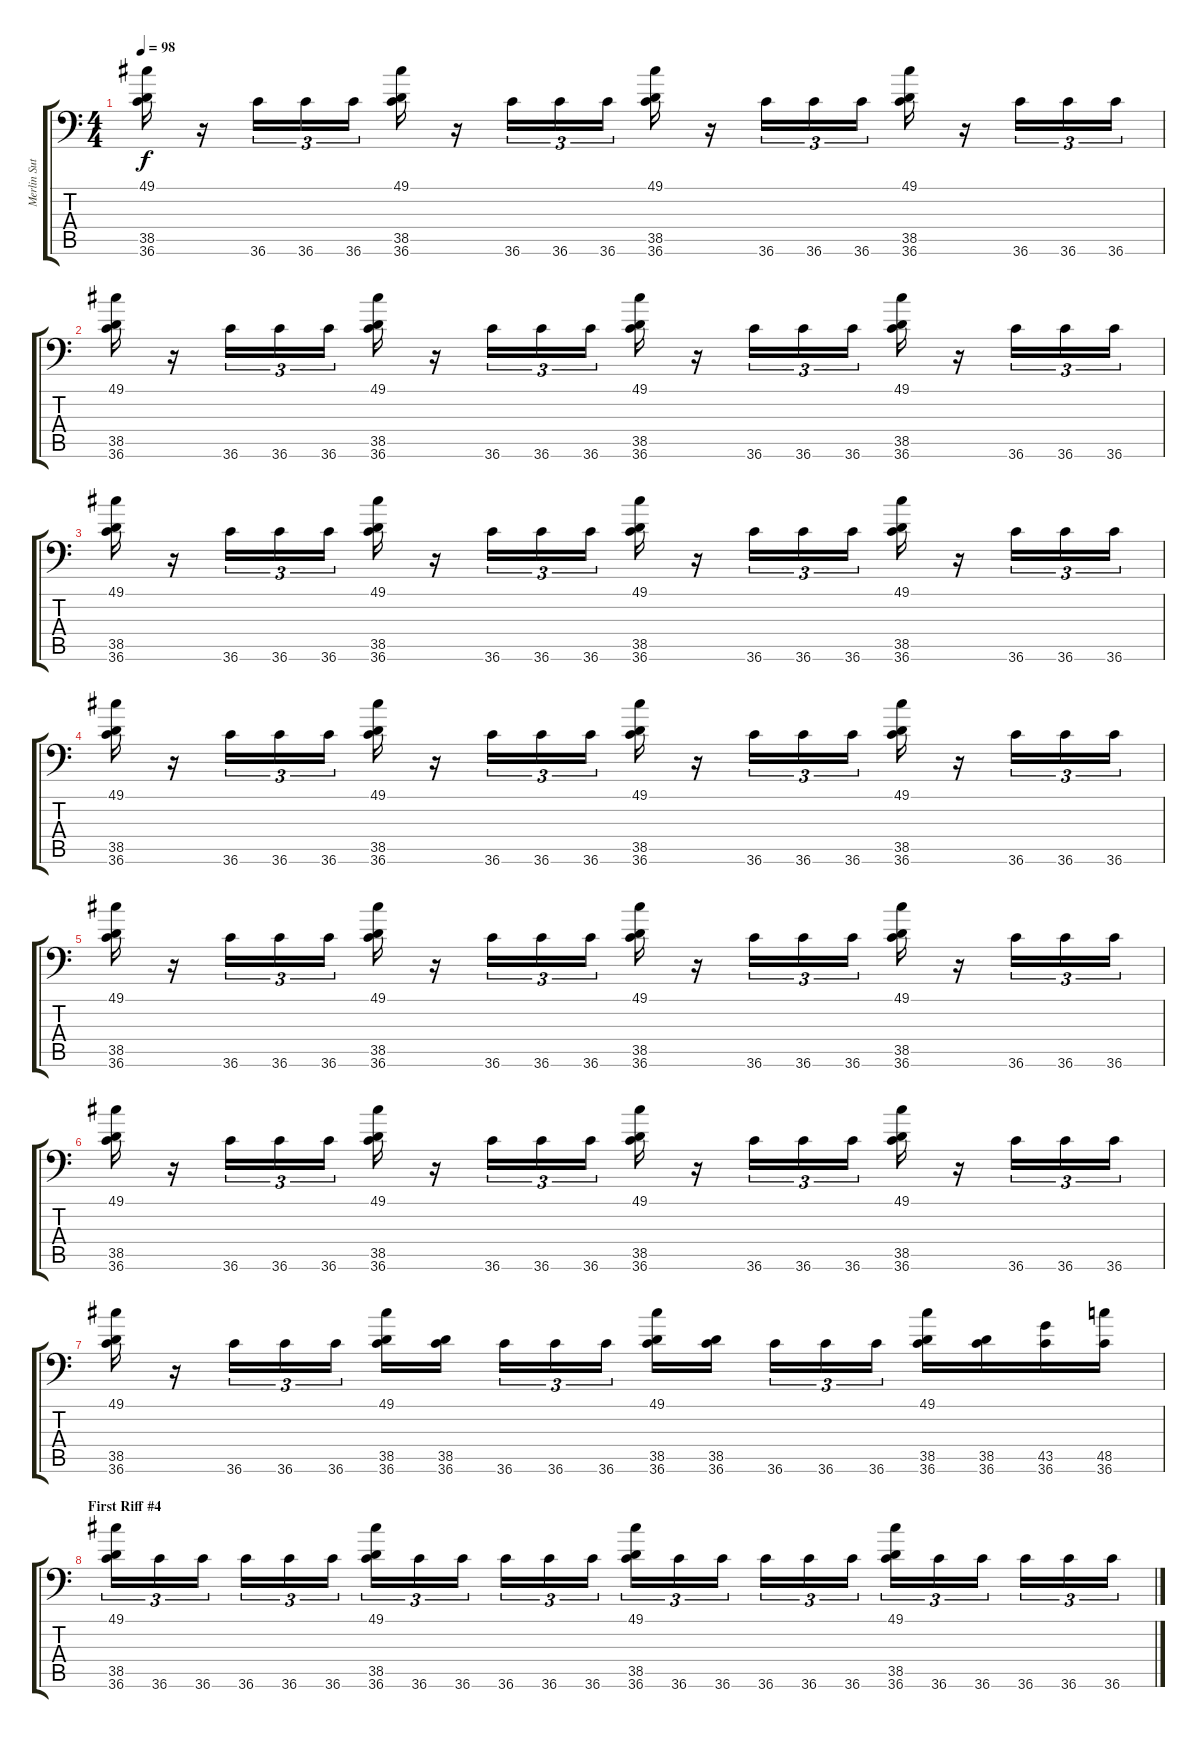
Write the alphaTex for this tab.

\track ("Merlin Sutter" "Merlin Sut") {instrument acousticgrandpiano}
\staff {score tabs}
\tuning (C-1 C-1 C-1 C-1 C-1 C-1) {hide}
\ts (4 4)
\tempo 98
\clef f4
\ks c
(49.1 38.5 36.6).16{dy f} r.16 36.6.16{tu (3 2)} 36.6.16{tu (3 2)} 36.6.16{tu (3 2)} (49.1 38.5 36.6).16 r.16 36.6.16{tu (3 2)} 36.6.16{tu (3 2)} 36.6.16{tu (3 2)} (49.1 38.5 36.6).16 r.16 36.6.16{tu (3 2)} 36.6.16{tu (3 2)} 36.6.16{tu (3 2)} (49.1 38.5 36.6).16 r.16 36.6.16{tu (3 2)} 36.6.16{tu (3 2)} 36.6.16{tu (3 2)} |
(49.1 38.5 36.6).16 r.16 36.6.16{tu (3 2)} 36.6.16{tu (3 2)} 36.6.16{tu (3 2)} (49.1 38.5 36.6).16 r.16 36.6.16{tu (3 2)} 36.6.16{tu (3 2)} 36.6.16{tu (3 2)} (49.1 38.5 36.6).16 r.16 36.6.16{tu (3 2)} 36.6.16{tu (3 2)} 36.6.16{tu (3 2)} (49.1 38.5 36.6).16 r.16 36.6.16{tu (3 2)} 36.6.16{tu (3 2)} 36.6.16{tu (3 2)} |
(49.1 38.5 36.6).16 r.16 36.6.16{tu (3 2)} 36.6.16{tu (3 2)} 36.6.16{tu (3 2)} (49.1 38.5 36.6).16 r.16 36.6.16{tu (3 2)} 36.6.16{tu (3 2)} 36.6.16{tu (3 2)} (49.1 38.5 36.6).16 r.16 36.6.16{tu (3 2)} 36.6.16{tu (3 2)} 36.6.16{tu (3 2)} (49.1 38.5 36.6).16 r.16 36.6.16{tu (3 2)} 36.6.16{tu (3 2)} 36.6.16{tu (3 2)} |
(49.1 38.5 36.6).16 r.16 36.6.16{tu (3 2)} 36.6.16{tu (3 2)} 36.6.16{tu (3 2)} (49.1 38.5 36.6).16 r.16 36.6.16{tu (3 2)} 36.6.16{tu (3 2)} 36.6.16{tu (3 2)} (49.1 38.5 36.6).16 r.16 36.6.16{tu (3 2)} 36.6.16{tu (3 2)} 36.6.16{tu (3 2)} (49.1 38.5 36.6).16 r.16 36.6.16{tu (3 2)} 36.6.16{tu (3 2)} 36.6.16{tu (3 2)} |
(49.1 38.5 36.6).16 r.16 36.6.16{tu (3 2)} 36.6.16{tu (3 2)} 36.6.16{tu (3 2)} (49.1 38.5 36.6).16 r.16 36.6.16{tu (3 2)} 36.6.16{tu (3 2)} 36.6.16{tu (3 2)} (49.1 38.5 36.6).16 r.16 36.6.16{tu (3 2)} 36.6.16{tu (3 2)} 36.6.16{tu (3 2)} (49.1 38.5 36.6).16 r.16 36.6.16{tu (3 2)} 36.6.16{tu (3 2)} 36.6.16{tu (3 2)} |
(49.1 38.5 36.6).16 r.16 36.6.16{tu (3 2)} 36.6.16{tu (3 2)} 36.6.16{tu (3 2)} (49.1 38.5 36.6).16 r.16 36.6.16{tu (3 2)} 36.6.16{tu (3 2)} 36.6.16{tu (3 2)} (49.1 38.5 36.6).16 r.16 36.6.16{tu (3 2)} 36.6.16{tu (3 2)} 36.6.16{tu (3 2)} (49.1 38.5 36.6).16 r.16 36.6.16{tu (3 2)} 36.6.16{tu (3 2)} 36.6.16{tu (3 2)} |
(49.1 38.5 36.6).16 r.16 36.6.16{tu (3 2)} 36.6.16{tu (3 2)} 36.6.16{tu (3 2)} (49.1 38.5 36.6).16 (38.5 36.6).16 36.6.16{tu (3 2)} 36.6.16{tu (3 2)} 36.6.16{tu (3 2)} (49.1 38.5 36.6).16 (38.5 36.6).16 36.6.16{tu (3 2)} 36.6.16{tu (3 2)} 36.6.16{tu (3 2)} (49.1 38.5 36.6).16 (38.5 36.6).16 (43.5 36.6).16 (48.5 36.6).16 |
\section ("" "First Riff #4")
(49.1 38.5 36.6).16{tu (3 2)} 36.6.16{tu (3 2)} 36.6.16{tu (3 2)} 36.6.16{tu (3 2)} 36.6.16{tu (3 2)} 36.6.16{tu (3 2)} (49.1 38.5 36.6).16{tu (3 2)} 36.6.16{tu (3 2)} 36.6.16{tu (3 2)} 36.6.16{tu (3 2)} 36.6.16{tu (3 2)} 36.6.16{tu (3 2)} (49.1 38.5 36.6).16{tu (3 2)} 36.6.16{tu (3 2)} 36.6.16{tu (3 2)} 36.6.16{tu (3 2)} 36.6.16{tu (3 2)} 36.6.16{tu (3 2)} (49.1 38.5 36.6).16{tu (3 2)} 36.6.16{tu (3 2)} 36.6.16{tu (3 2)} 36.6.16{tu (3 2)} 36.6.16{tu (3 2)} 36.6.16{tu (3 2)}
